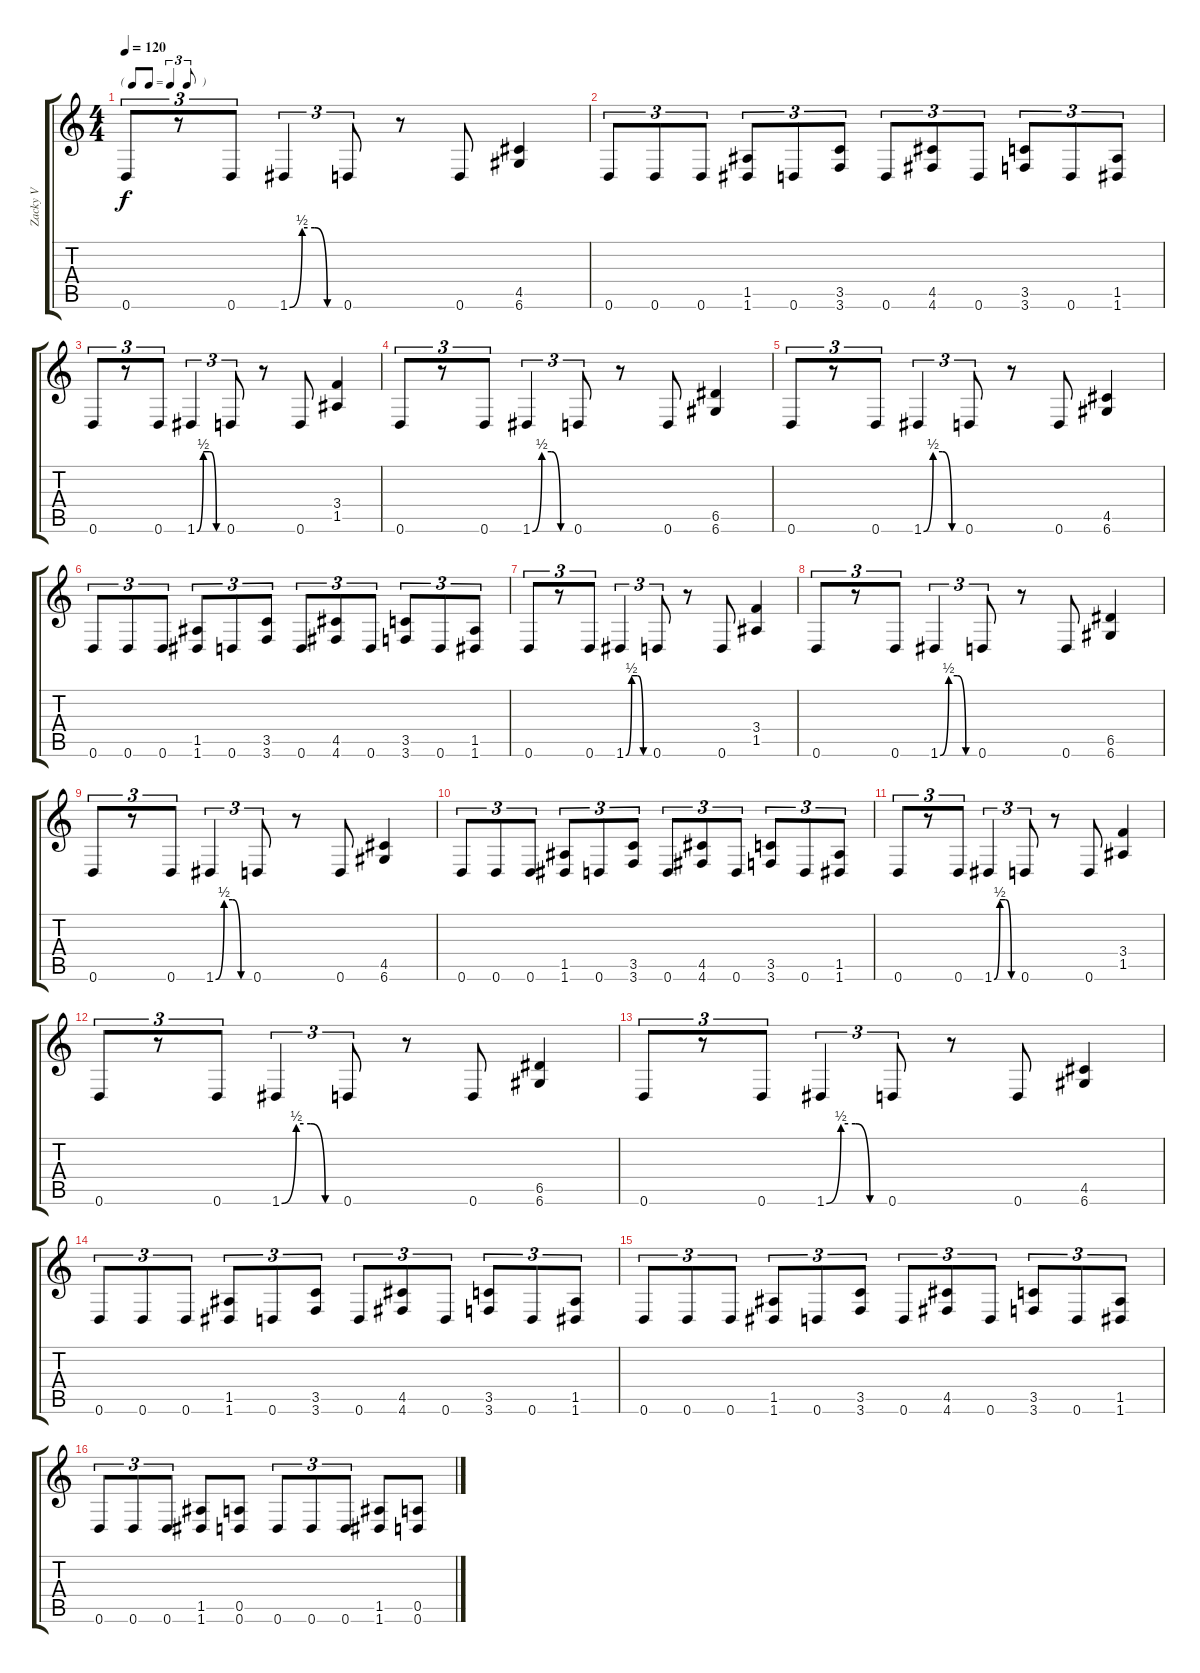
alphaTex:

\track ("Zacky V" "Zacky V") {instrument distortionguitar}
\staff {score tabs}
\tuning (E4 B3 G3 D3 A2 D2) {hide}
\ts (4 4)
\tf triplet8th
\tempo 120
\clef g2
\ks c
0.6.8{tu (3 2) dy f} r.8{tu (3 2)} 0.6.8{tu (3 2)} 1.6{be (custom 0 0 15 2 30 2 45 0 60 0)}.4{tu (3 2)} 0.6.8{tu (3 2)} r.8 0.6.8 (4.5 6.6).4 |
0.6.8{tu (3 2)} 0.6.8{tu (3 2)} 0.6.8{tu (3 2)} (1.5 1.6).8{tu (3 2)} 0.6.8{tu (3 2)} (3.5 3.6).8{tu (3 2)} 0.6.8{tu (3 2)} (4.5 4.6).8{tu (3 2)} 0.6.8{tu (3 2)} (3.5 3.6).8{tu (3 2)} 0.6.8{tu (3 2)} (1.5 1.6).8{tu (3 2)} |
0.6.8{tu (3 2)} r.8{tu (3 2)} 0.6.8{tu (3 2)} 1.6{be (custom 0 0 15 2 30 2 45 0 60 0)}.4{tu (3 2)} 0.6.8{tu (3 2)} r.8 0.6.8 (3.4 1.5).4 |
0.6.8{tu (3 2)} r.8{tu (3 2)} 0.6.8{tu (3 2)} 1.6{be (custom 0 0 15 2 30 2 45 0 60 0)}.4{tu (3 2)} 0.6.8{tu (3 2)} r.8 0.6.8 (6.5 6.6).4 |
0.6.8{tu (3 2)} r.8{tu (3 2)} 0.6.8{tu (3 2)} 1.6{be (custom 0 0 15 2 30 2 45 0 60 0)}.4{tu (3 2)} 0.6.8{tu (3 2)} r.8 0.6.8 (4.5 6.6).4 |
0.6.8{tu (3 2)} 0.6.8{tu (3 2)} 0.6.8{tu (3 2)} (1.5 1.6).8{tu (3 2)} 0.6.8{tu (3 2)} (3.5 3.6).8{tu (3 2)} 0.6.8{tu (3 2)} (4.5 4.6).8{tu (3 2)} 0.6.8{tu (3 2)} (3.5 3.6).8{tu (3 2)} 0.6.8{tu (3 2)} (1.5 1.6).8{tu (3 2)} |
0.6.8{tu (3 2)} r.8{tu (3 2)} 0.6.8{tu (3 2)} 1.6{be (custom 0 0 15 2 30 2 45 0 60 0)}.4{tu (3 2)} 0.6.8{tu (3 2)} r.8 0.6.8 (3.4 1.5).4 |
0.6.8{tu (3 2)} r.8{tu (3 2)} 0.6.8{tu (3 2)} 1.6{be (custom 0 0 15 2 30 2 45 0 60 0)}.4{tu (3 2)} 0.6.8{tu (3 2)} r.8 0.6.8 (6.5 6.6).4 |
0.6.8{tu (3 2)} r.8{tu (3 2)} 0.6.8{tu (3 2)} 1.6{be (custom 0 0 15 2 30 2 45 0 60 0)}.4{tu (3 2)} 0.6.8{tu (3 2)} r.8 0.6.8 (4.5 6.6).4 |
0.6.8{tu (3 2)} 0.6.8{tu (3 2)} 0.6.8{tu (3 2)} (1.5 1.6).8{tu (3 2)} 0.6.8{tu (3 2)} (3.5 3.6).8{tu (3 2)} 0.6.8{tu (3 2)} (4.5 4.6).8{tu (3 2)} 0.6.8{tu (3 2)} (3.5 3.6).8{tu (3 2)} 0.6.8{tu (3 2)} (1.5 1.6).8{tu (3 2)} |
0.6.8{tu (3 2)} r.8{tu (3 2)} 0.6.8{tu (3 2)} 1.6{be (custom 0 0 15 2 30 2 45 0 60 0)}.4{tu (3 2)} 0.6.8{tu (3 2)} r.8 0.6.8 (3.4 1.5).4 |
0.6.8{tu (3 2)} r.8{tu (3 2)} 0.6.8{tu (3 2)} 1.6{be (custom 0 0 15 2 30 2 45 0 60 0)}.4{tu (3 2)} 0.6.8{tu (3 2)} r.8 0.6.8 (6.5 6.6).4 |
0.6.8{tu (3 2)} r.8{tu (3 2)} 0.6.8{tu (3 2)} 1.6{be (custom 0 0 15 2 30 2 45 0 60 0)}.4{tu (3 2)} 0.6.8{tu (3 2)} r.8 0.6.8 (4.5 6.6).4 |
0.6.8{tu (3 2)} 0.6.8{tu (3 2)} 0.6.8{tu (3 2)} (1.5 1.6).8{tu (3 2)} 0.6.8{tu (3 2)} (3.5 3.6).8{tu (3 2)} 0.6.8{tu (3 2)} (4.5 4.6).8{tu (3 2)} 0.6.8{tu (3 2)} (3.5 3.6).8{tu (3 2)} 0.6.8{tu (3 2)} (1.5 1.6).8{tu (3 2)} |
0.6.8{tu (3 2)} 0.6.8{tu (3 2)} 0.6.8{tu (3 2)} (1.5 1.6).8{tu (3 2)} 0.6.8{tu (3 2)} (3.5 3.6).8{tu (3 2)} 0.6.8{tu (3 2)} (4.5 4.6).8{tu (3 2)} 0.6.8{tu (3 2)} (3.5 3.6).8{tu (3 2)} 0.6.8{tu (3 2)} (1.5 1.6).8{tu (3 2)} |
0.6.8{tu (3 2)} 0.6.8{tu (3 2)} 0.6.8{tu (3 2)} (1.5 1.6).8 (0.5 0.6).8 0.6.8{tu (3 2)} 0.6.8{tu (3 2)} 0.6.8{tu (3 2)} (1.5 1.6).8 (0.5 0.6).8
